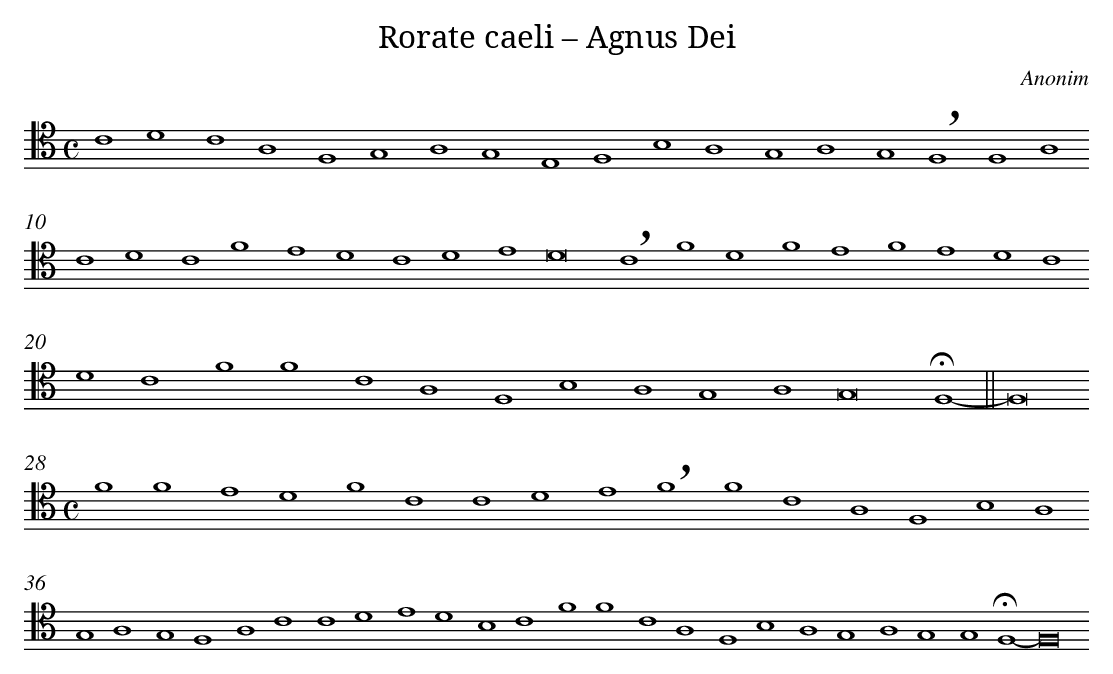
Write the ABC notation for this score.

X:1
T: Rorate caeli – Agnus Dei
C: Anonim
L: 1/4
M: C
K: C clef=tenor
C4D4 [|]
C4A,4 [|]
F,4G,4 [|]
A,4G,4 [|]
E,4F,4 [|]
B,4A,4 [|]
G,4A,4 [|]
G,4!breath!F,4 [|]
F,4A,4 [|]
C4D4 [|]
C4F4 [|]
E4D4 [|]
C4D4 [|]
E4D8 [|]
!breath!C4 [|]
F4D4 [|]
F4E4 [|]
F4E4 [|]
D4C4 [|]
D4C4 [|]
F4F4 [|]
C4A,4 [|]
F,4B,4 [|]
A,4G,4 [|]
A,4G,8 [|]
!fermata!F,4- ||
F,8 [|]
[M:C]F4F4 [|]
E4D4 [|]
F4C4 [|]
C4D4 [|]
E4!breath!F4 [|]
F4C4 [|]
A,4F,4 [|]
B,4A,4 [|]
G,4A,4 [|]
G,4F,4 [|]
A,4C4 [|]
C4D4 [|]
E4D4 [|]
B,4C4 [|]
F4F4 [|]
C4A,4 [|]
F,4B,4 [|]
A,4G,4 [|]
A,4G,4 [|]
G,4!fermata!F,4- [|]
F,8 [|]
